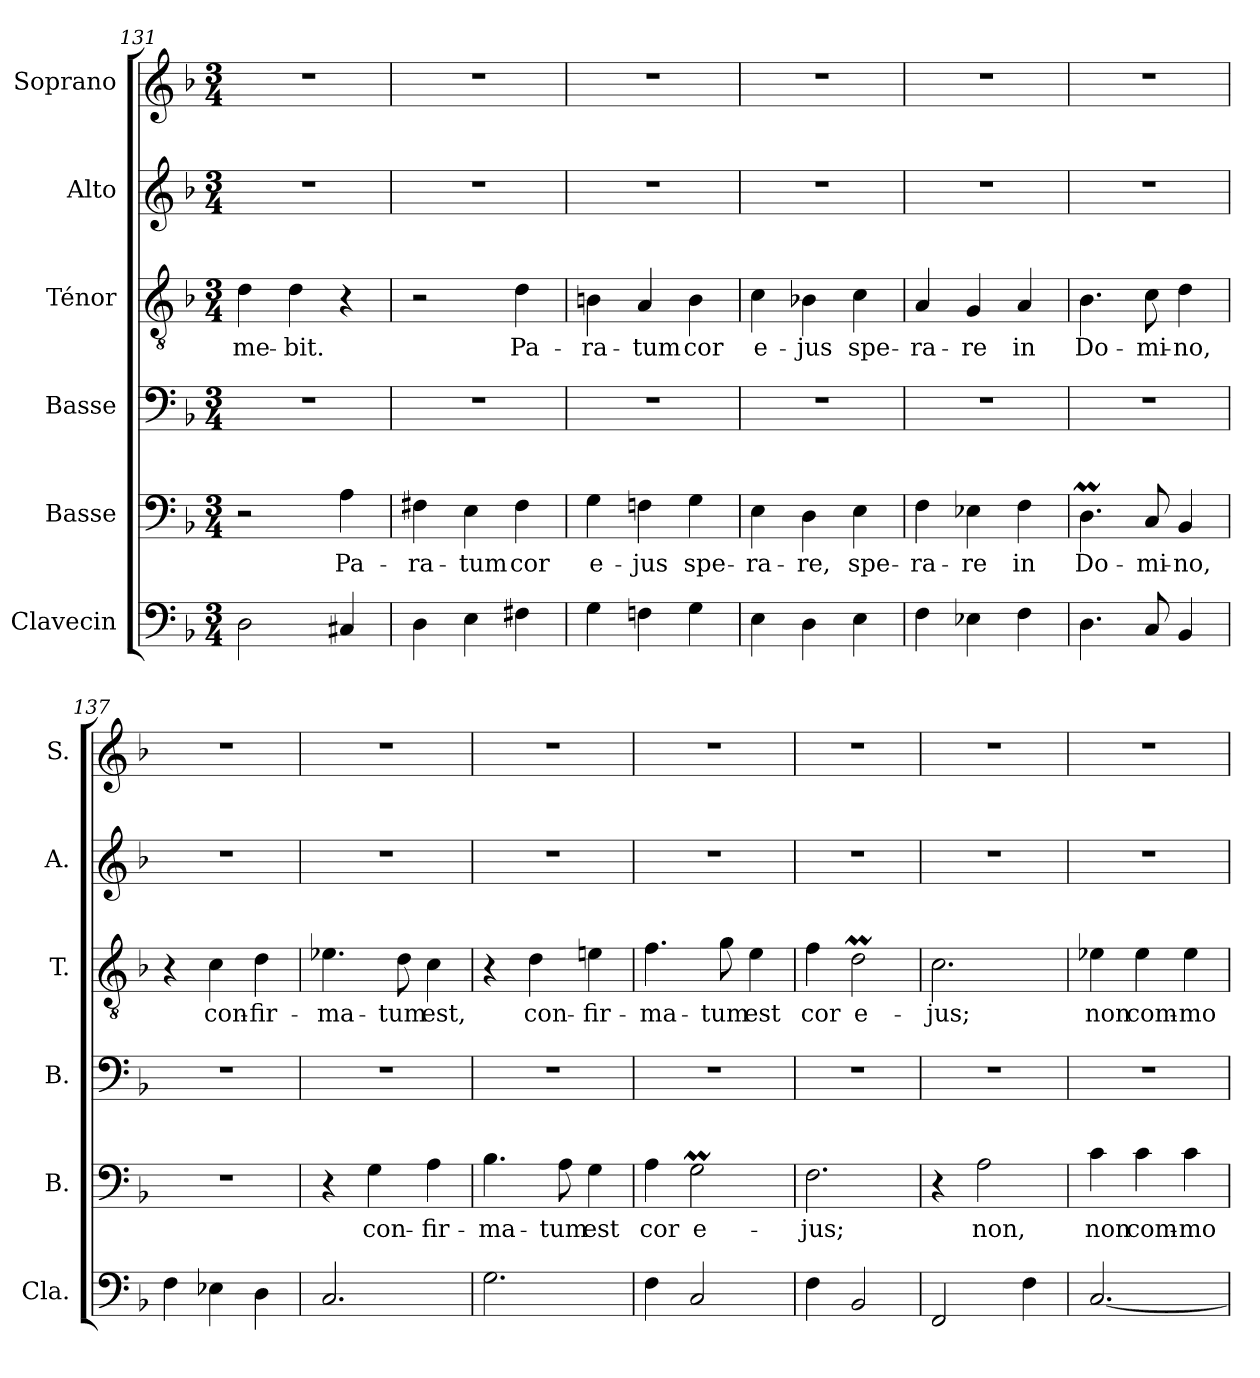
**kern	**kern	**text	**kern	**kern	**text	**kern	**kern
*part6	*part5	*part5	*part4	*part3	*part3	*part2	*part1
*staff6	*staff5	*staff5	*staff4	*staff3	*staff3	*staff2	*staff1
*I"Clavecin	*I"Basse	*	*I"Basse	*I"Ténor	*	*I"Alto	*I"Soprano
*I'Cla.	*I'B.	*	*I'B.	*I'T.	*	*I'A.	*I'S.
*clefF4	*clefF4	*	*clefF4	*clefGv2	*	*clefG2	*clefG2
*k[b-]	*k[b-]	*	*k[b-]	*k[b-]	*	*k[b-]	*k[b-]
*M3/4	*M3/4	*	*M3/4	*M3/4	*	*M3/4	*M3/4
*MM195	*MM195	*	*MM195	*MM195	*	*MM195	*MM195
=131	=131	=131	=131	=131	=131	=131	=131
!	!	!	!	!	!LO:LY:b	!	!
2D\	2r	.	2.r	4d\	me-	2.r	2.r
!	!	!	!	!	!LO:LY:b	!	!
.	.	.	.	4d\	-bit.	.	.
!	!	!LO:LY:b	!	!	!	!	!
4C#X/	4A\	Pa-	.	4r	.	.	.
=132	=132	=132	=132	=132	=132	=132	=132
!	!	!LO:LY:b	!	!	!	!	!
4D\	4F#X\	-ra-	2.r	2r	.	2.r	2.r
!	!	!LO:LY:b	!	!	!	!	!
4E\	4E\	-tum	.	.	.	.	.
!	!	!LO:LY:b	!	!	!LO:LY:b	!	!
4F#X\	4F#\	cor	.	4d\	Pa-	.	.
=133	=133	=133	=133	=133	=133	=133	=133
!	!	!LO:LY:b	!	!	!LO:LY:b	!	!
4G\	4G\	e-	2.r	4Bn\	-ra-	2.r	2.r
!	!	!LO:LY:b	!	!	!LO:LY:b	!	!
4Fn\	4Fn\	-jus	.	4A/	-tum	.	.
!	!	!LO:LY:b	!	!	!LO:LY:b	!	!
4G\	4G\	spe-	.	4B\	cor	.	.
=134	=134	=134	=134	=134	=134	=134	=134
!	!	!LO:LY:b	!	!	!LO:LY:b	!	!
4E\	4E\	-ra-	2.r	4c\	e-	2.r	2.r
!	!	!LO:LY:b	!	!	!LO:LY:b	!	!
4D\	4D\	-re,	.	4B-X\	-jus	.	.
!	!	!LO:LY:b	!	!	!LO:LY:b	!	!
4E\	4E\	spe-	.	4c\	spe-	.	.
=135	=135	=135	=135	=135	=135	=135	=135
!	!	!LO:LY:b	!	!	!LO:LY:b	!	!
4F\	4F\	-ra-	2.r	4A/	-ra-	2.r	2.r
!	!	!LO:LY:b	!	!	!LO:LY:b	!	!
4E-X\	4E-X\	-re	.	4G/	-re	.	.
!	!	!LO:LY:b	!	!	!LO:LY:b	!	!
4F\	4F\	in	.	4A/	in	.	.
=136	=136	=136	=136	=136	=136	=136	=136
!	!	!LO:LY:b	!	!	!LO:LY:b	!	!
4.D\	4.DM\	Do-	2.r	4.B-\	Do-	2.r	2.r
!	!	!LO:LY:b	!	!	!LO:LY:b	!	!
8C/	8C/	-mi-	.	8c\	-mi-	.	.
!	!	!LO:LY:b	!	!	!LO:LY:b	!	!
4BB-/	4BB-/	-no,	.	4d\	-no,	.	.
!!LO:LB:g=z
=137	=137	=137	=137	=137	=137	=137	=137
4F\	2.r	.	2.r	4r	.	2.r	2.r
!	!	!	!	!	!LO:LY:b	!	!
4E-X\	.	.	.	4c\	con-	.	.
!	!	!	!	!	!LO:LY:b	!	!
4D\	.	.	.	4d\	-fir-	.	.
=138	=138	=138	=138	=138	=138	=138	=138
!	!	!	!	!	!LO:LY:b	!	!
2.C/	4r	.	2.r	4.e-X\	-ma-	2.r	2.r
!	!	!LO:LY:b	!	!	!	!	!
.	4G\	con-	.	.	.	.	.
!	!	!	!	!	!LO:LY:b	!	!
.	.	.	.	8d\	-tum	.	.
!	!	!LO:LY:b	!	!	!LO:LY:b	!	!
.	4A\	-fir-	.	4c\	est,	.	.
=139	=139	=139	=139	=139	=139	=139	=139
!	!	!LO:LY:b	!	!	!	!	!
2.G\	4.B-\	ma-	2.r	4r	.	2.r	2.r
!	!	!	!	!	!LO:LY:b	!	!
.	.	.	.	4d\	con-	.	.
!	!	!LO:LY:b	!	!	!	!	!
.	8A\	-tum	.	.	.	.	.
!	!	!LO:LY:b	!	!	!LO:LY:b	!	!
.	4G\	est	.	4en\	-fir-	.	.
=140	=140	=140	=140	=140	=140	=140	=140
!	!	!LO:LY:b	!	!	!LO:LY:b	!	!
4F\	4A\	cor	2.r	4.f\	-ma-	2.r	2.r
!	!	!LO:LY:b	!	!	!	!	!
2C/	2GM\	e-	.	.	.	.	.
!	!	!	!	!	!LO:LY:b	!	!
.	.	.	.	8g\	-tum	.	.
!	!	!	!	!	!LO:LY:b	!	!
.	.	.	.	4e\	est	.	.
=141	=141	=141	=141	=141	=141	=141	=141
!	!	!LO:LY:b	!	!	!LO:LY:b	!	!
4F\	2.F\	-jus;	2.r	4f\	cor	2.r	2.r
!	!	!	!	!	!LO:LY:b	!	!
2BB-/	.	.	.	2dM\	e-	.	.
=142	=142	=142	=142	=142	=142	=142	=142
!	!	!	!	!	!LO:LY:b	!	!
2FF/	4r	.	2.r	2.c\	-jus;	2.r	2.r
!	!	!LO:LY:b	!	!	!	!	!
.	2A\	non,	.	.	.	.	.
4F\	.	.	.	.	.	.	.
=143	=143	=143	=143	=143	=143	=143	=143
!	!	!LO:LY:b	!	!	!LO:LY:b	!	!
[2.C/	4c\	non	2.r	4e-X\	non	2.r	2.r
!	!	!LO:LY:b	!	!	!LO:LY:b	!	!
.	4c\	com-	.	4e-\	com-	.	.
!	!	!LO:LY:b	!	!	!LO:LY:b	!	!
.	4c\	-mo-	.	4e-\	-mo-	.	.
=	=	=	=	=	=	=	=
*-	*-	*-	*-	*-	*-	*-	*-
